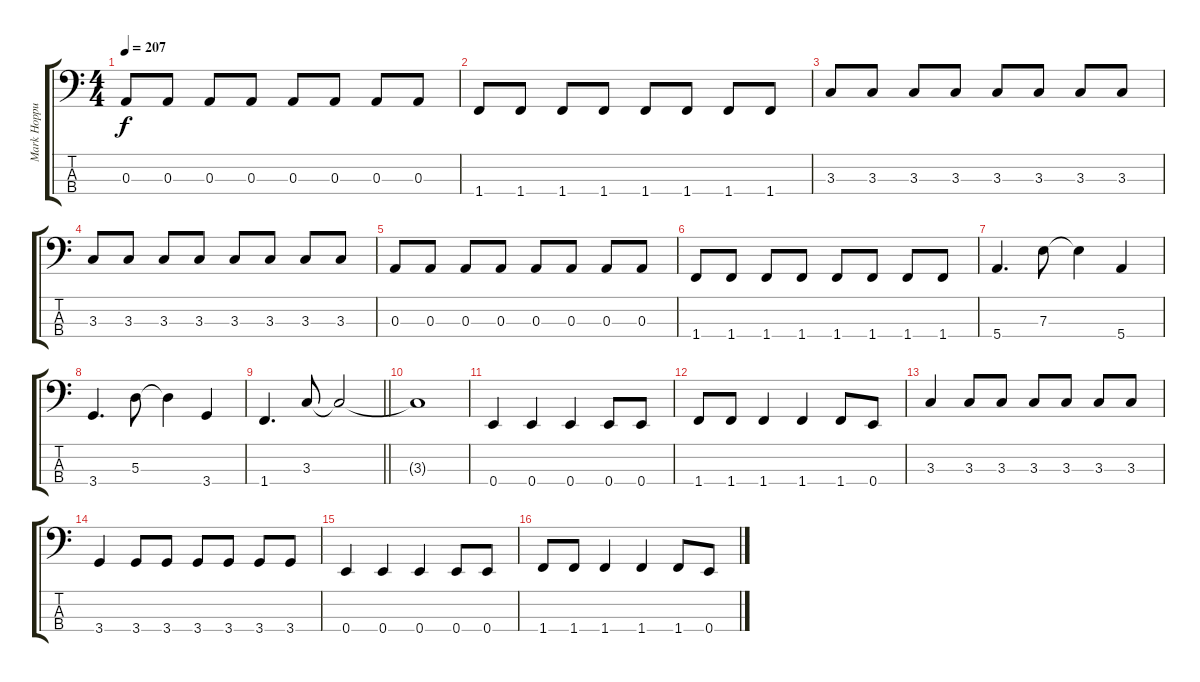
\track ("Mark Hoppus" "Mark Hoppu") {instrument electricbasspick}
\staff {score tabs}
\tuning (G2 D2 A1 E1) {hide}
\ts (4 4)
\tempo 207
\clef f4
\ks c
0.3.8{dy f} 0.3.8 0.3.8 0.3.8 0.3.8 0.3.8 0.3.8 0.3.8 |
1.4.8 1.4.8 1.4.8 1.4.8 1.4.8 1.4.8 1.4.8 1.4.8 |
3.3.8 3.3.8 3.3.8 3.3.8 3.3.8 3.3.8 3.3.8 3.3.8 |
3.3.8 3.3.8 3.3.8 3.3.8 3.3.8 3.3.8 3.3.8 3.3.8 |
0.3.8 0.3.8 0.3.8 0.3.8 0.3.8 0.3.8 0.3.8 0.3.8 |
1.4.8 1.4.8 1.4.8 1.4.8 1.4.8 1.4.8 1.4.8 1.4.8 |
5.4.4{d} 7.3.8 7.3{t}.4 5.4.4 |
3.4.4{d} 5.3.8 5.3{t}.4 3.4.4 |
\barLineRight lightlight
1.4.4{d} 3.3.8 3.3{t}.2 |
3.3{t}.1 |
0.4.4 0.4.4 0.4.4 0.4.8 0.4.8 |
1.4.8 1.4.8 1.4.4 1.4.4 1.4.8 0.4.8 |
3.3.4 3.3.8 3.3.8 3.3.8 3.3.8 3.3.8 3.3.8 |
3.4.4 3.4.8 3.4.8 3.4.8 3.4.8 3.4.8 3.4.8 |
0.4.4 0.4.4 0.4.4 0.4.8 0.4.8 |
1.4.8 1.4.8 1.4.4 1.4.4 1.4.8 0.4.8
